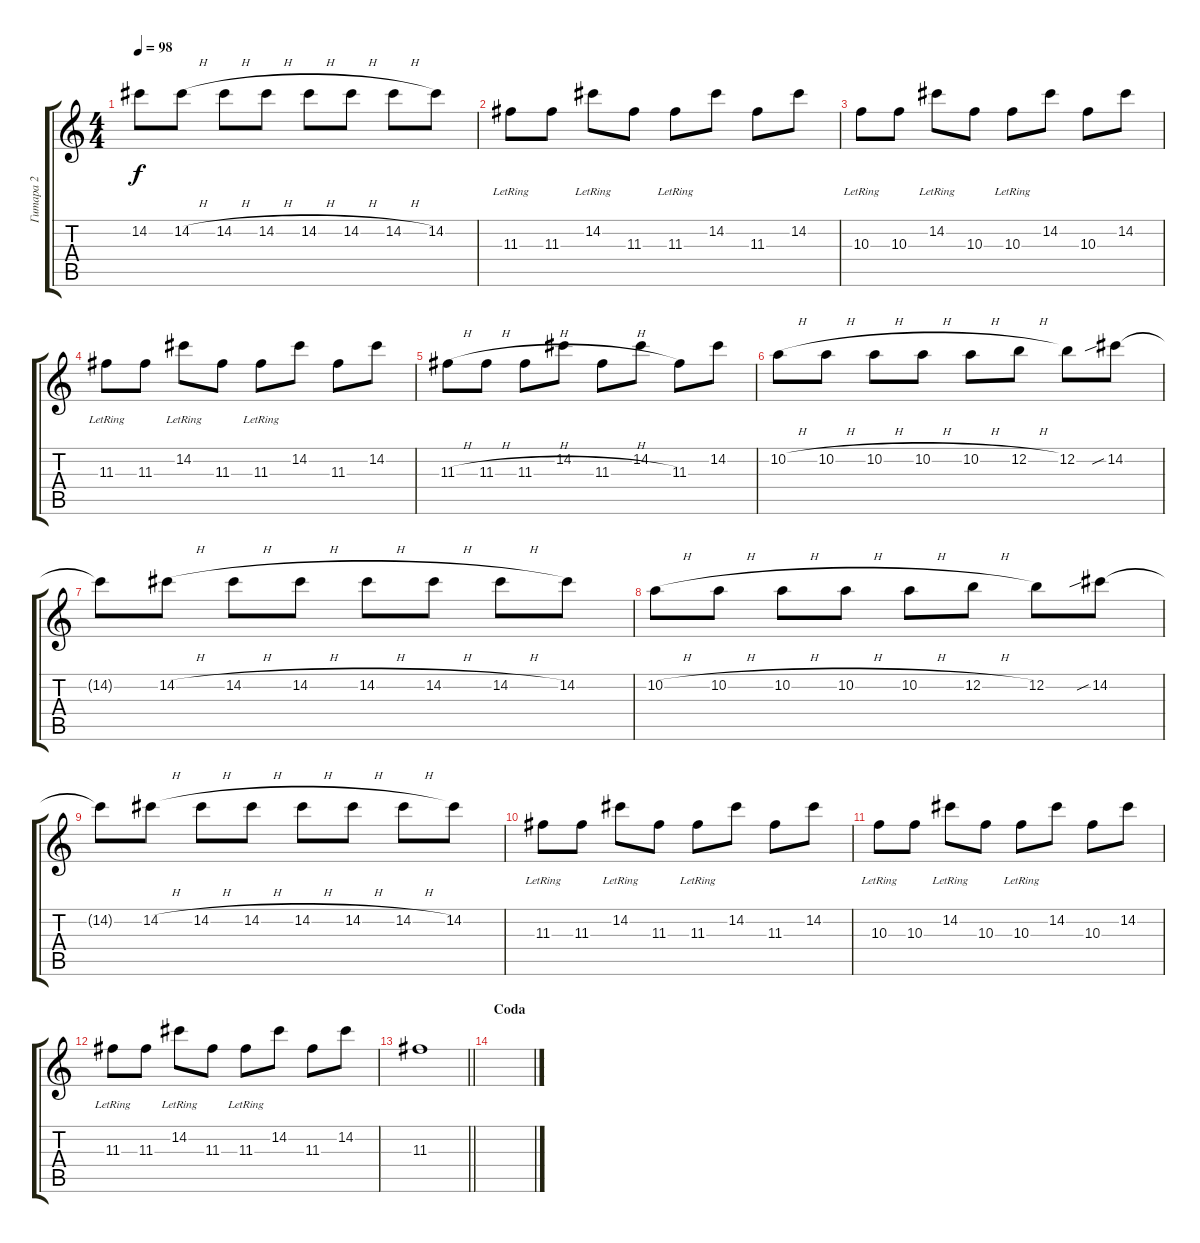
\track ("Гитара 2" "Гитара 2") {instrument electricguitarclean}
\staff {score tabs}
\tuning (E4 B3 G3 D3 A2 E2) {hide}
\ts (4 4)
\tempo 98
\clef g2
\ks c
14.2{t}.8{dy f} 14.2{h}.8 14.2{h}.8 14.2{h}.8 14.2{h}.8 14.2{h}.8 14.2{h}.8 14.2.8 |
11.3{lr}.8 11.3.8 14.2{lr}.8 11.3.8 11.3{lr}.8 14.2.8 11.3.8 14.2.8 |
10.3{lr}.8 10.3.8 14.2{lr}.8 10.3.8 10.3{lr}.8 14.2.8 10.3.8 14.2.8 |
11.3{lr}.8 11.3.8 14.2{lr}.8 11.3.8 11.3{lr}.8 14.2.8 11.3.8 14.2.8 |
11.3{h}.8 11.3{h}.8 11.3{h}.8 14.2.8 11.3{h}.8 14.2.8 11.3.8 14.2.8 |
10.2{h}.8 10.2{h}.8 10.2{h}.8 10.2{h}.8 10.2{h}.8 12.2{h}.8 12.2.8 14.2{sib}.8 |
14.2{t}.8 14.2{h}.8 14.2{h}.8 14.2{h}.8 14.2{h}.8 14.2{h}.8 14.2{h}.8 14.2.8 |
10.2{h}.8 10.2{h}.8 10.2{h}.8 10.2{h}.8 10.2{h}.8 12.2{h}.8 12.2.8 14.2{sib}.8 |
14.2{t}.8 14.2{h}.8 14.2{h}.8 14.2{h}.8 14.2{h}.8 14.2{h}.8 14.2{h}.8 14.2.8 |
11.3{lr}.8 11.3.8 14.2{lr}.8 11.3.8 11.3{lr}.8 14.2.8 11.3.8 14.2.8 |
10.3{lr}.8 10.3.8 14.2{lr}.8 10.3.8 10.3{lr}.8 14.2.8 10.3.8 14.2.8 |
11.3{lr}.8 11.3.8 14.2{lr}.8 11.3.8 11.3{lr}.8 14.2.8 11.3.8 14.2.8 |
\barLineRight lightlight
11.3.1 |
\section ("" "Coda")
